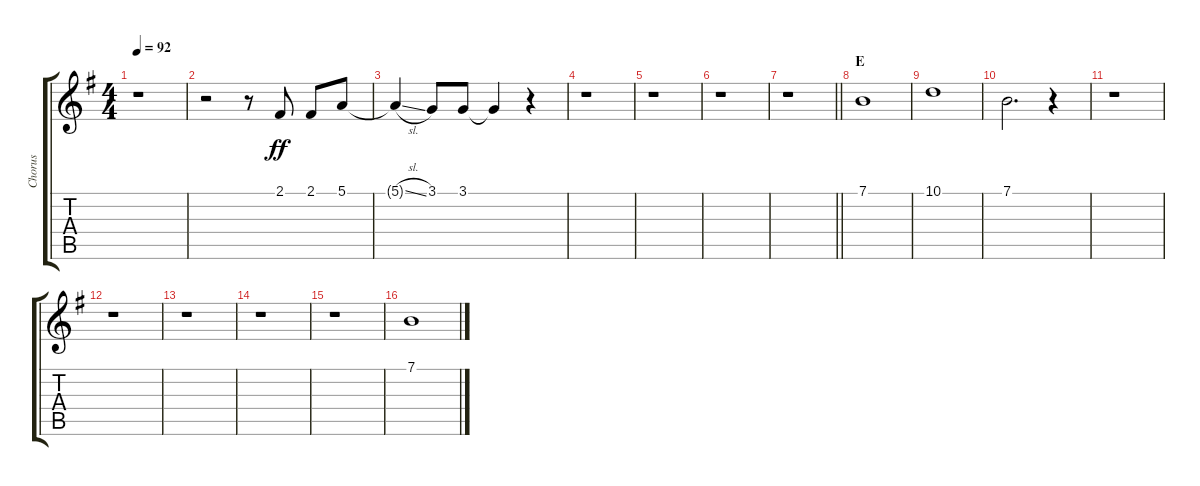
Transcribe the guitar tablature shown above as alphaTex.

\track ("Chorus" "Chorus") {instrument voiceoohs}
\staff {score tabs}
\tuning (E4 B3 G3 D3 A2 E2) {hide}
\ts (4 4)
\tempo 92
\clef g2
\ks g
r.1{dy ff} |
r.2 r.8 2.1.8 2.1.8 5.1.8 |
5.1{sl t}.4 3.1.8 3.1.8 3.1{t}.4 r.4 |
r.1 |
r.1 |
r.1 |
\barLineRight lightlight
r.1 |
\section ("" "E")
7.1.1 |
10.1.1 |
7.1.2{d} r.4 |
r.1 |
r.1 |
r.1 |
r.1 |
r.1 |
7.1.1
